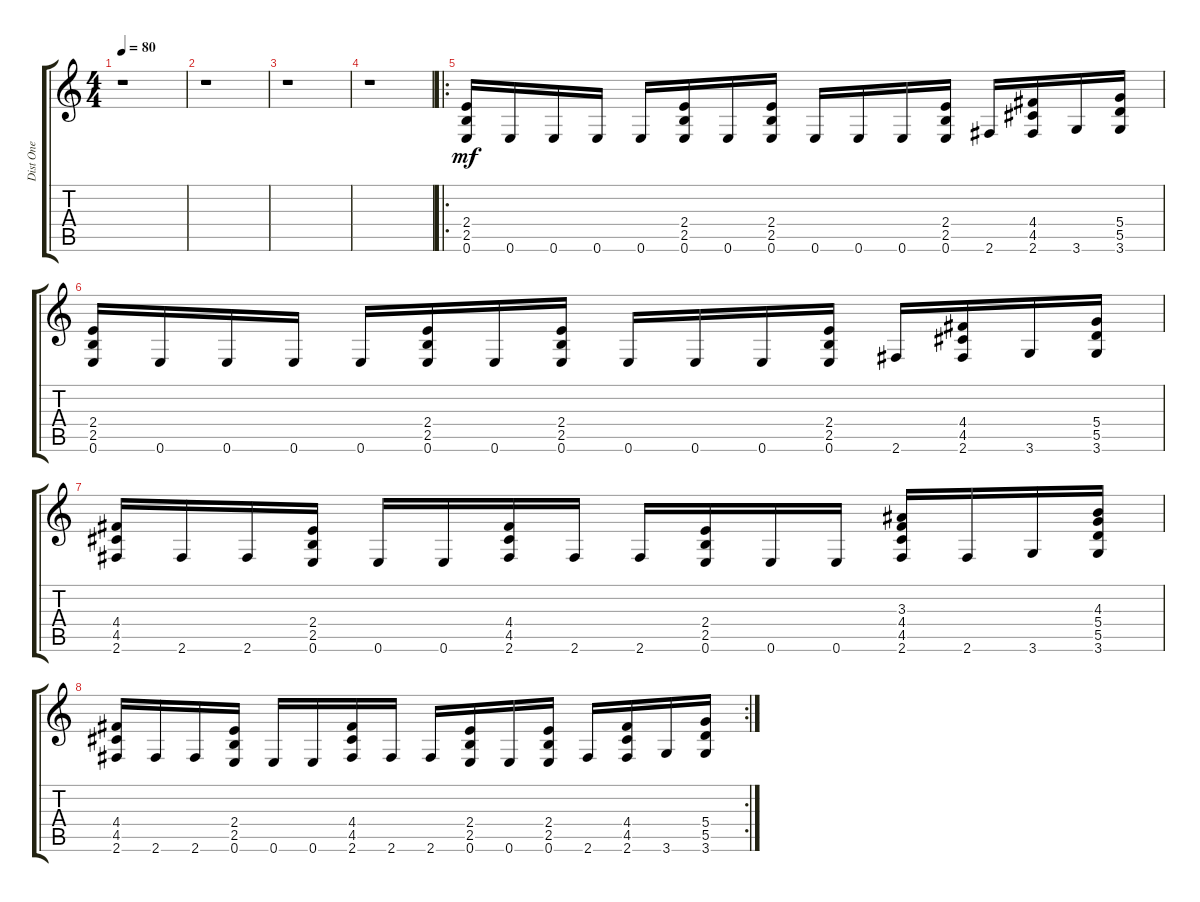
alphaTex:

\track ("Dist One" "Dist One") {instrument overdrivenguitar}
\staff {score tabs}
\tuning (E4 B3 G3 D3 A2 E2) {hide}
\ts (4 4)
\tempo 80
\clef g2
\ks c
r.1{dy f} |
r.1 |
r.1 |
r.1 |
\ro
(2.4 2.5 0.6).16{dy mf} 0.6.16 0.6.16 0.6.16 0.6.16 (2.4 2.5 0.6).16 0.6.16 (2.4 2.5 0.6).16 0.6.16 0.6.16 0.6.16 (2.4 2.5 0.6).16 2.6.16 (4.4 4.5 2.6).16 3.6.16 (5.4 5.5 3.6).16 |
(2.4 2.5 0.6).16 0.6.16 0.6.16 0.6.16 0.6.16 (2.4 2.5 0.6).16 0.6.16 (2.4 2.5 0.6).16 0.6.16 0.6.16 0.6.16 (2.4 2.5 0.6).16 2.6.16 (4.4 4.5 2.6).16 3.6.16 (5.4 5.5 3.6).16 |
(4.4 4.5 2.6).16 2.6.16 2.6.16 (2.4 2.5 0.6).16 0.6.16 0.6.16 (4.4 4.5 2.6).16 2.6.16 2.6.16 (2.4 2.5 0.6).16 0.6.16 0.6.16 (3.3 4.4 4.5 2.6).16 2.6.16 3.6.16 (4.3 5.4 5.5 3.6).16 |
\rc 2
(4.4 4.5 2.6).16 2.6.16 2.6.16 (2.4 2.5 0.6).16 0.6.16 0.6.16 (4.4 4.5 2.6).16 2.6.16 2.6.16 (2.4 2.5 0.6).16 0.6.16 (2.4 2.5 0.6).16 2.6.16 (4.4 4.5 2.6).16 3.6.16 (5.4 5.5 3.6).16
